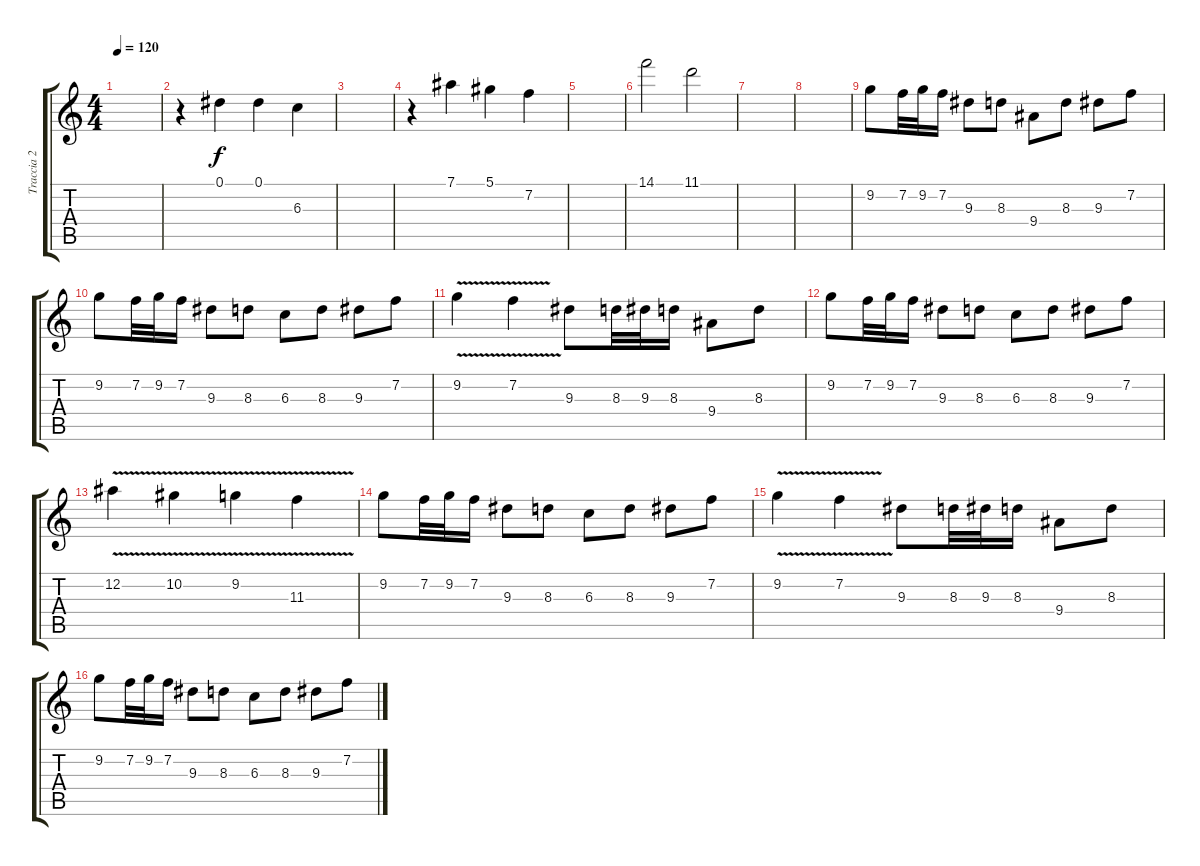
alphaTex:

\track ("Traccia 2" "Traccia 2") {instrument acousticguitarsteel}
\staff {score tabs}
\tuning (Eb4 Bb3 Gb3 Db3 Ab2 Eb2) {hide}
\ts (4 4)
\tempo 120
\clef g2
\ks c
|
r.4 0.1.4 0.1.4 6.3.4 |
|
r.4 7.1.4 5.1.4 7.2.4 |
|
14.1.2 11.1.2 |
|
|
9.2.8 7.2.32 9.2.32 7.2.16 9.3.8 8.3.8 9.4.8 8.3.8 9.3.8 7.2.8 |
9.2.8 7.2.32 9.2.32 7.2.16 9.3.8 8.3.8 6.3.8 8.3.8 9.3.8 7.2.8 |
9.2{v}.4 7.2{v}.4 9.3.8 8.3.32 9.3.32 8.3.16 9.4.8 8.3.8 |
9.2.8 7.2.32 9.2.32 7.2.16 9.3.8 8.3.8 6.3.8 8.3.8 9.3.8 7.2.8 |
12.2{v}.4 10.2{v}.4 9.2{v}.4 11.3{v}.4 |
9.2.8 7.2.32 9.2.32 7.2.16 9.3.8 8.3.8 6.3.8 8.3.8 9.3.8 7.2.8 |
9.2{v}.4 7.2{v}.4 9.3.8 8.3.32 9.3.32 8.3.16 9.4.8 8.3.8 |
9.2.8 7.2.32 9.2.32 7.2.16 9.3.8 8.3.8 6.3.8 8.3.8 9.3.8 7.2.8
